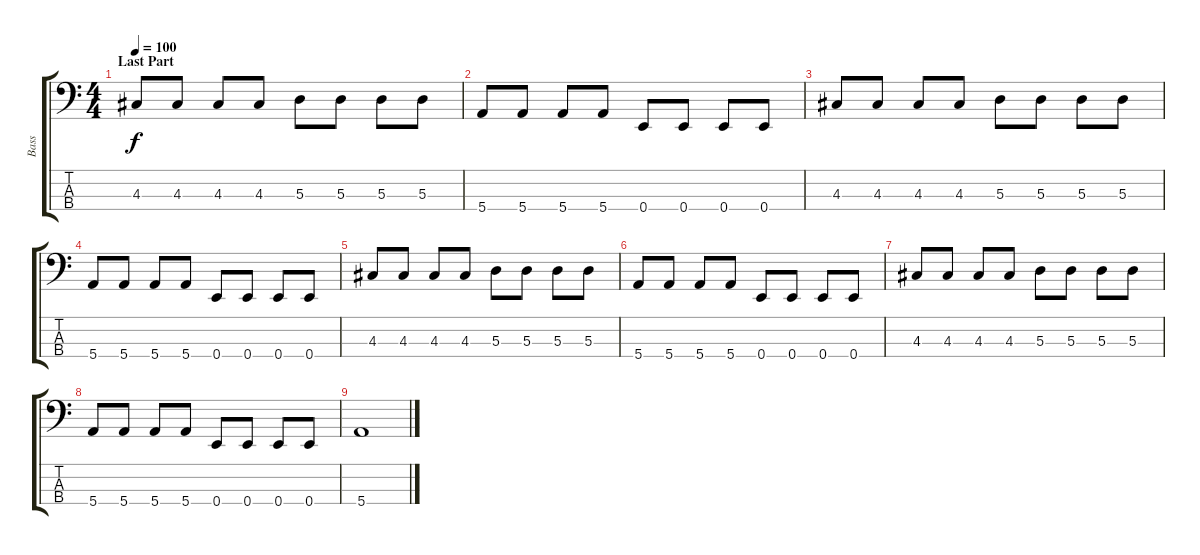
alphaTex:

\track ("Bass" "Bass") {instrument electricbasspick}
\staff {score tabs}
\tuning (G2 D2 A1 E1) {hide}
\ts (4 4)
\section ("" "Last Part")
\tempo 100
\clef f4
\ks c
4.3.8{dy f} 4.3.8 4.3.8 4.3.8 5.3.8 5.3.8 5.3.8 5.3.8 |
5.4.8 5.4.8 5.4.8 5.4.8 0.4.8 0.4.8 0.4.8 0.4.8 |
4.3.8 4.3.8 4.3.8 4.3.8 5.3.8 5.3.8 5.3.8 5.3.8 |
5.4.8 5.4.8 5.4.8 5.4.8 0.4.8 0.4.8 0.4.8 0.4.8 |
4.3.8 4.3.8 4.3.8 4.3.8 5.3.8 5.3.8 5.3.8 5.3.8 |
5.4.8 5.4.8 5.4.8 5.4.8 0.4.8 0.4.8 0.4.8 0.4.8 |
4.3.8 4.3.8 4.3.8 4.3.8 5.3.8 5.3.8 5.3.8 5.3.8 |
5.4.8 5.4.8 5.4.8 5.4.8 0.4.8 0.4.8 0.4.8 0.4.8 |
5.4.1
